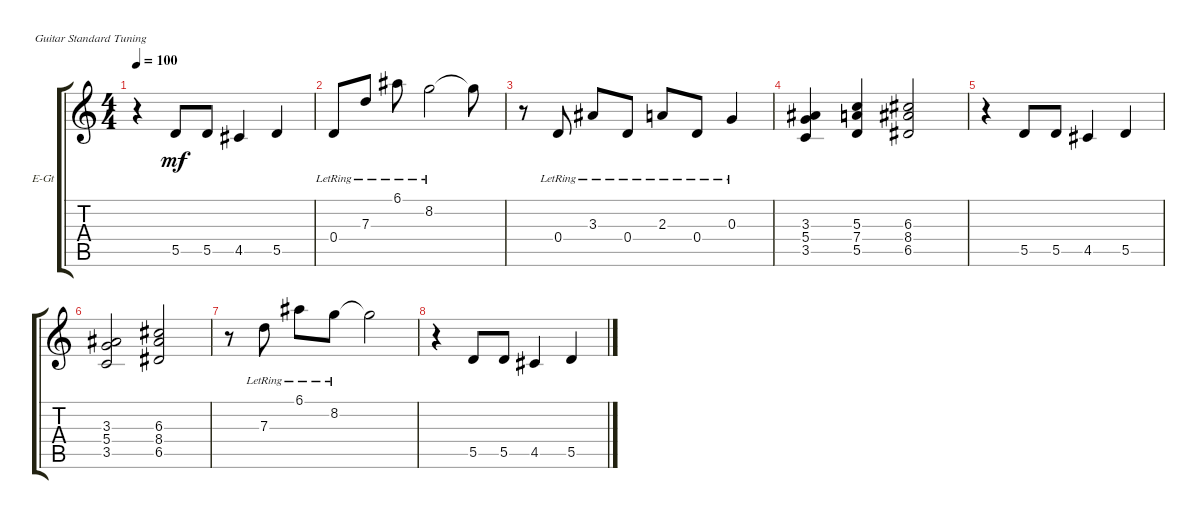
\defaultSystemsLayout 4
\bracketExtendMode groupsimilarinstruments
\firstSystemTrackNameOrientation horizontal
\otherSystemsTrackNameOrientation horizontal
\track ("Marc Ribot" "E-Gt") {instrument electricguitarclean}
\staff {score tabs}
\tuning (E4 B3 G3 D3 A2 E2)
\ts (4 4)
\tempo 100
\clef g2
\ks c
r.4{dy mf} 5.5.8 5.5.8 4.5.4 5.5.4 |
0.4{lr}.8 7.3{lr}.8 6.1{lr}.8 8.2{lr}.2 8.2{t}.8 |
r.8 0.4{lr}.8 3.3{lr}.8 0.4{lr}.8 2.3{lr}.8 0.4{lr}.8 0.3{lr}.4 |
(3.5 5.4 3.3).4 (5.3 7.4 5.5).4 (6.5 8.4 6.3).2 |
r.4 5.5.8 5.5.8 4.5.4 5.5.4 |
(3.5 5.4 3.3).2 (6.5 8.4 6.3).2 |
r.8 7.3{lr}.8 6.1{lr}.8 8.2{lr}.8 8.2{t}.2 |
r.4 5.5.8 5.5.8 4.5.4 5.5.4
